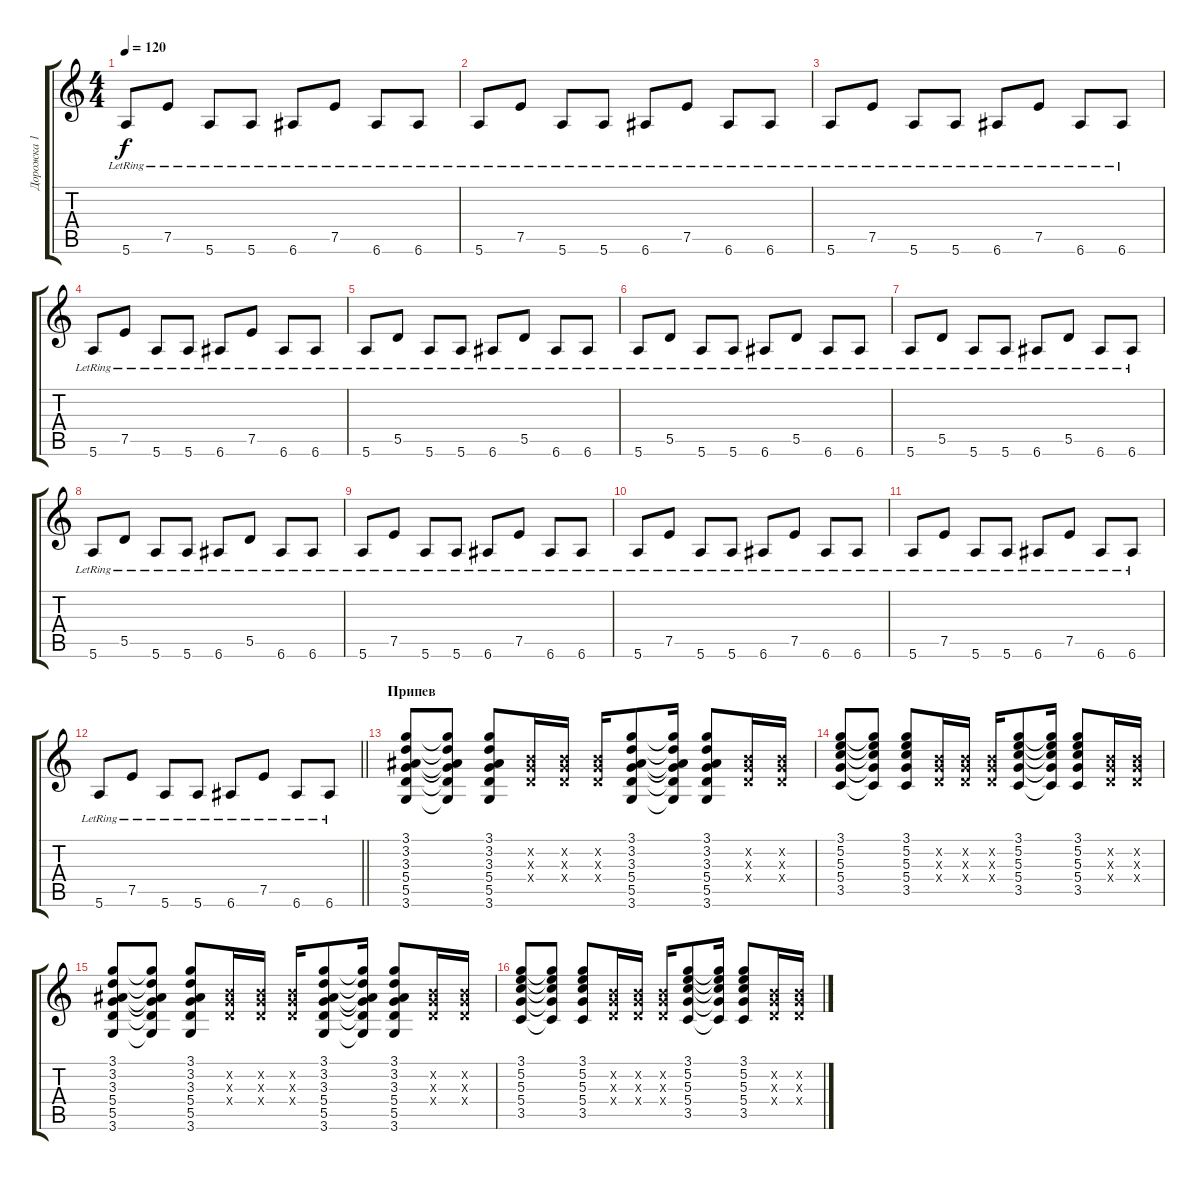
\track ("Дорожка 1" "Дорожка 1") {instrument electricguitarclean}
\staff {score tabs}
\tuning (E4 B3 G3 D3 A2 E2) {hide}
\ts (4 4)
\tempo 120
\clef g2
\ks c
5.6{lr}.8{dy f} 7.5{lr}.8 5.6{lr}.8 5.6{lr}.8 6.6{lr}.8 7.5{lr}.8 6.6{lr}.8 6.6{lr}.8 |
5.6{lr}.8 7.5{lr}.8 5.6{lr}.8 5.6{lr}.8 6.6{lr}.8 7.5{lr}.8 6.6{lr}.8 6.6{lr}.8 |
5.6{lr}.8 7.5{lr}.8 5.6{lr}.8 5.6{lr}.8 6.6{lr}.8 7.5{lr}.8 6.6{lr}.8 6.6{lr}.8 |
5.6{lr}.8 7.5{lr}.8 5.6{lr}.8 5.6{lr}.8 6.6{lr}.8 7.5{lr}.8 6.6{lr}.8 6.6{lr}.8 |
5.6{lr}.8 5.5{lr}.8 5.6{lr}.8 5.6{lr}.8 6.6{lr}.8 5.5{lr}.8 6.6{lr}.8 6.6{lr}.8 |
5.6{lr}.8 5.5{lr}.8 5.6{lr}.8 5.6{lr}.8 6.6{lr}.8 5.5{lr}.8 6.6{lr}.8 6.6{lr}.8 |
5.6{lr}.8 5.5{lr}.8 5.6{lr}.8 5.6{lr}.8 6.6{lr}.8 5.5{lr}.8 6.6{lr}.8 6.6{lr}.8 |
5.6{lr}.8 5.5{lr}.8 5.6{lr}.8 5.6{lr}.8 6.6{lr}.8 5.5{lr}.8 6.6{lr}.8 6.6{lr}.8 |
5.6{lr}.8 7.5{lr}.8 5.6{lr}.8 5.6{lr}.8 6.6{lr}.8 7.5{lr}.8 6.6{lr}.8 6.6{lr}.8 |
5.6{lr}.8 7.5{lr}.8 5.6{lr}.8 5.6{lr}.8 6.6{lr}.8 7.5{lr}.8 6.6{lr}.8 6.6{lr}.8 |
5.6{lr}.8 7.5{lr}.8 5.6{lr}.8 5.6{lr}.8 6.6{lr}.8 7.5{lr}.8 6.6{lr}.8 6.6{lr}.8 |
\barLineRight lightlight
5.6{lr}.8 7.5{lr}.8 5.6{lr}.8 5.6{lr}.8 6.6{lr}.8 7.5{lr}.8 6.6{lr}.8 6.6{lr}.8 |
\section ("" "Припев")
(3.1 3.2 3.3 5.4 5.5 3.6).8{volume 6} (3.1{t} 3.2{t} 3.3{t} 5.4{t} 5.5{t} 3.6{t}).8 (3.1 3.2 3.3 5.4 5.5 3.6).8 (0.2{x} 0.3{x} 0.4{x}).16 (0.2{x} 0.3{x} 0.4{x}).16 (0.2{x} 0.3{x} 0.4{x}).16 (3.1 3.2 3.3 5.4 5.5 3.6).8 (3.1{t} 3.2{t} 3.3{t} 5.4{t} 5.5{t} 3.6{t}).16 (3.1 3.2 3.3 5.4 5.5 3.6).8 (0.2{x} 0.3{x} 0.4{x}).16 (0.2{x} 0.3{x} 0.4{x}).16 |
(3.1 5.2 5.3 5.4 3.5).8 (3.1{t} 5.2{t} 5.3{t} 5.4{t} 3.5{t}).8 (3.1 5.2 5.3 5.4 3.5).8 (0.2{x} 0.3{x} 0.4{x}).16 (0.2{x} 0.3{x} 0.4{x}).16 (0.2{x} 0.3{x} 0.4{x}).16 (3.1 5.2 5.3 5.4 3.5).8 (3.1{t} 5.2{t} 5.3{t} 5.4{t} 3.5{t}).16 (3.1 5.2 5.3 5.4 3.5).8 (0.2{x} 0.3{x} 0.4{x}).16 (0.2{x} 0.3{x} 0.4{x}).16 |
(3.1 3.2 3.3 5.4 5.5 3.6).8 (3.1{t} 3.2{t} 3.3{t} 5.4{t} 5.5{t} 3.6{t}).8 (3.1 3.2 3.3 5.4 5.5 3.6).8 (0.2{x} 0.3{x} 0.4{x}).16 (0.2{x} 0.3{x} 0.4{x}).16 (0.2{x} 0.3{x} 0.4{x}).16 (3.1 3.2 3.3 5.4 5.5 3.6).8 (3.1{t} 3.2{t} 3.3{t} 5.4{t} 5.5{t} 3.6{t}).16 (3.1 3.2 3.3 5.4 5.5 3.6).8 (0.2{x} 0.3{x} 0.4{x}).16 (0.2{x} 0.3{x} 0.4{x}).16 |
(3.1 5.2 5.3 5.4 3.5).8 (3.1{t} 5.2{t} 5.3{t} 5.4{t} 3.5{t}).8 (3.1 5.2 5.3 5.4 3.5).8 (0.2{x} 0.3{x} 0.4{x}).16 (0.2{x} 0.3{x} 0.4{x}).16 (0.2{x} 0.3{x} 0.4{x}).16 (3.1 5.2 5.3 5.4 3.5).8 (3.1{t} 5.2{t} 5.3{t} 5.4{t} 3.5{t}).16 (3.1 5.2 5.3 5.4 3.5).8 (0.2{x} 0.3{x} 0.4{x}).16 (0.2{x} 0.3{x} 0.4{x}).16
